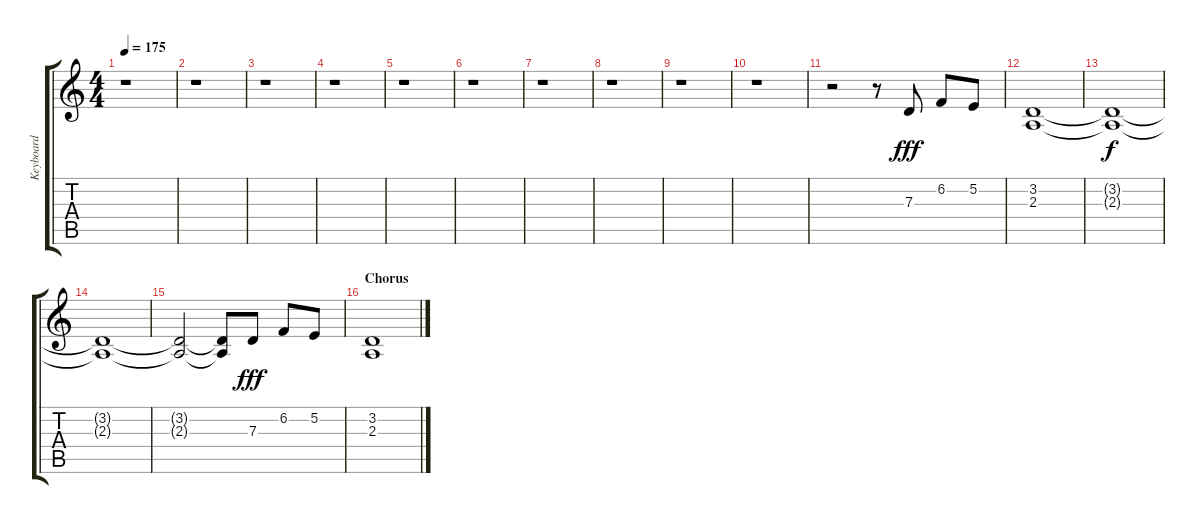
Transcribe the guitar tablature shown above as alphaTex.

\track ("Keyboard" "Keyboard") {instrument drawbarorgan}
\staff {score tabs}
\tuning (E4 B3 G3 D3 A2 E2) {hide}
\ts (4 4)
\tempo 175
\clef g2
\ks c
r.1{dy fff} |
r.1 |
r.1 |
r.1 |
r.1 |
r.1 |
r.1 |
r.1 |
r.1 |
r.1 |
r.2 r.8 7.3.8 6.2.8 5.2.8 |
(3.2 2.3).1 |
(3.2{t} 2.3{t}).1{dy f} |
(3.2{t} 2.3{t}).1 |
(3.2{t} 2.3{t}).2 (3.2{t} 2.3{t}).8 7.3.8{dy fff} 6.2.8 5.2.8 |
\section ("" "Chorus")
(3.2 2.3).1
